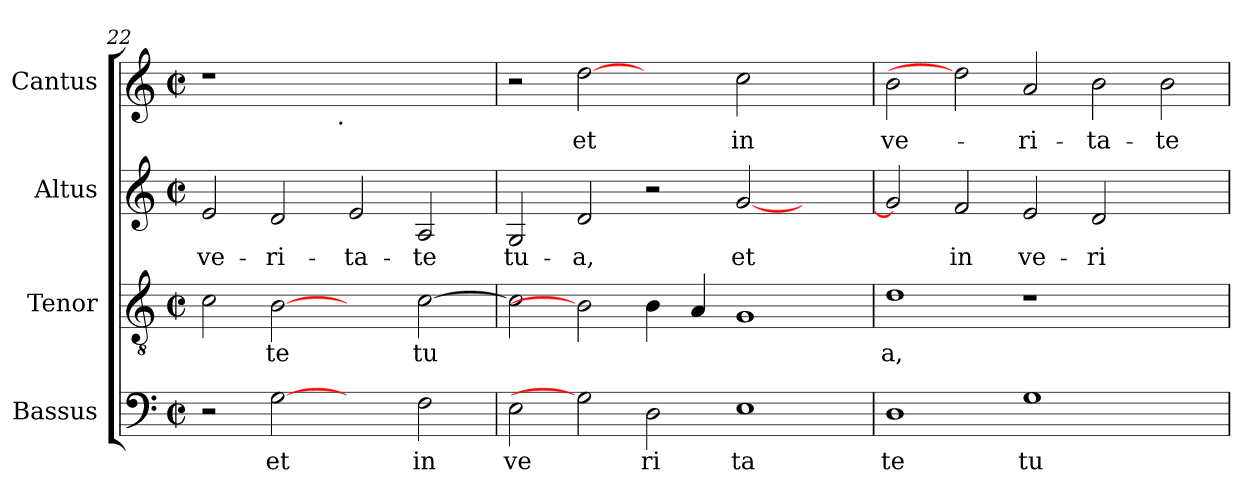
**kern	**text	**kern	**text	**kern	**text	**kern	**text
*part4	*part4	*part3	*part3	*part2	*part2	*part1	*part1
*staff4	*staff4	*staff3	*staff3	*staff2	*staff2	*staff1	*staff1
*I"Bassus	*	*I"Tenor	*	*I"Altus	*	*I"Cantus	*
*clefF4	*	*clefGv2	*	*clefG2	*	*clefG2	*
*k[]	*	*k[]	*	*k[]	*	*k[]	*
*C:	*	*C:	*	*C:	*	*C:	*
*M2/2	*	*M2/2	*	*M2/2	*	*M2/2	*
*met(c|)	*	*met(c|)	*	*met(c|)	*	*met(c|)	*
=22	=22	=22	=22	=22	=22	=22	=22
!	!	!	!LO:LY:b:cj	!	!LO:LY:b:cj	!	!
*	*	*	*	*	*	*^	*
2r	.	2c\	--	2e/	ve-	1r	2ryy	.
!	!LO:LY:b:cj	!	!LO:LY:b:cj	!	!LO:LY:b:cj	!	!	!
[2G	et	[2B	-te	2d/	-ri-	.	4...ryy	.
!	!	!	!	!	!	!	!LO:TX:b:t=.	!
.	.	.	.	.	.	.	1ryy	.
!	!	!	!	!	!LO:LY:b:cj	!	!	!
2ryy	.	2ryy	.	2e/	-ta-	1ryy	.	.
!	!LO:LY:b:cj	!	!LO:LY:b:cj	!	!LO:LY:b:cj	!	!	!
2F\	in	[>2c\	tu-	2A/	-te	.	.	.
.	.	.	.	.	.	.	32ryy	.
=23	=23	=23	=23	=23	=23	=23	=23	=23
!	!LO:LY:b:cj	!	!LO:LY:b:cj	!	!LO:LY:b:cj	!	!	!
*	*	*	*	*	*	*v	*v	*
2E\	ve	2c\]	--	2G/	tu-	2r	.
!	!	!	!	!	!LO:LY:b:cj	!	!LO:LY:b:cj
2G]	.	2B]	.	2d/	-a,	[2dd	et
!	!LO:LY:b:cj	!	!LO:LY:b:cj	!	!	!	!
2D\	ri	4B\	--	2r	.	2ryy	.
!	!	!	!LO:LY:b:cj	!	!	!	!
.	.	4A/	--	.	.	.	.
!	!LO:LY:b:cj	!	!LO:LY:b:cj	!	!LO:LY:b:cj	!	!LO:LY:b:cj
1E	ta	1G	--	[<2g/	et	2cc\	in
.	.	.	.	2ryy	.	2ryy	.
=24	=24	=24	=24	=24	=24	=24	=24
!	!LO:LY:b:cj	!	!LO:LY:b:cj	!	!LO:LY:b:cj	!	!LO:LY:b:cj
1D	te	1d	-a,	2g/]	.	2b\	ve-
!	!	!	!	!	!LO:LY:b:cj	!	!
.	.	.	.	2f/	in	2dd]	.
!	!LO:LY:b:cj	!	!	!	!LO:LY:b:cj	!	!LO:LY:b:cj
1G	tu	1r	.	2e/	ve-	2a/	-ri-
!	!	!	!	!	!LO:LY:b:cj	!	!LO:LY:b:cj
.	.	.	.	2d/	-ri-	2b\	-ta-
!	!	!	!	!	!	!	!LO:LY:b:cj
2ryy	.	2ryy	.	2ryy	.	2b\	-te
=	=	=	=	=	=	=	=
*-	*-	*-	*-	*-	*-	*-	*-
